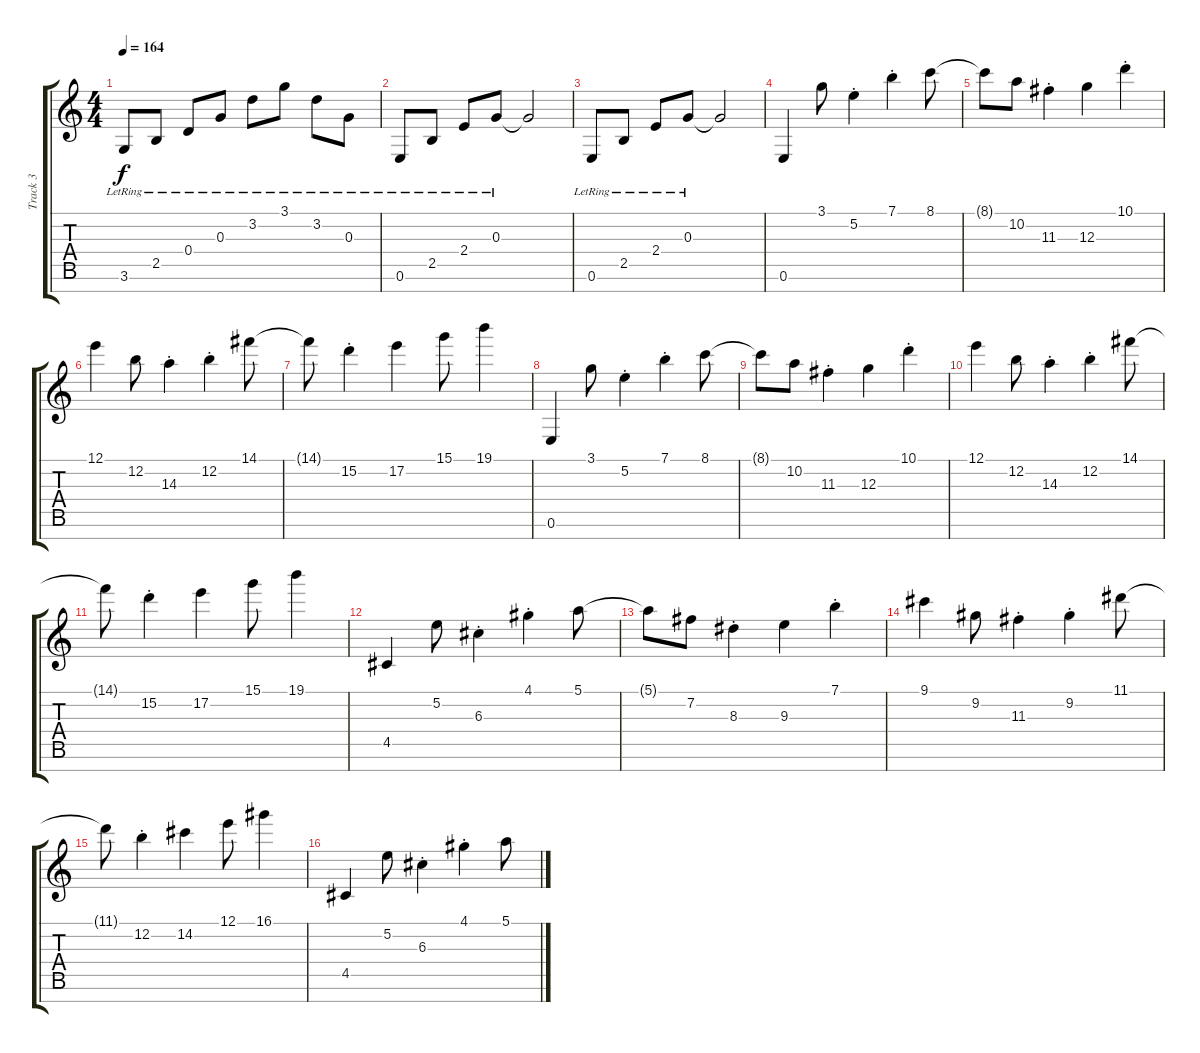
\track ("Track 3" "Track 3") {instrument acousticguitarsteel}
\staff {score tabs}
\tuning (E4 B3 G3 D3 A2 E2 B1) {hide}
\ts (4 4)
\tempo 164
\clef g2
\ks c
3.6{lr}.8{dy f} 2.5{lr}.8 0.4{lr}.8 0.3{lr}.8 3.2{lr}.8 3.1{lr}.8 3.2{lr}.8 0.3{lr}.8 |
0.6{lr}.8 2.5{lr}.8 2.4{lr}.8 0.3{lr}.8 0.3{t}.2 |
0.6{lr}.8 2.5{lr}.8 2.4{lr}.8 0.3{lr}.8 0.3{t}.2 |
0.6.4 3.1.8 5.2{st}.4 7.1{st}.4 8.1.8 |
8.1{t}.8 10.2.8 11.3{st}.4 12.3.4 10.1{st}.4 |
12.1.4 12.2.8 14.3{st}.4 12.2{st}.4 14.1.8 |
14.1{t}.8 15.2{st}.4 17.2.4 15.1.8 19.1.4 |
0.6.4 3.1.8 5.2{st}.4 7.1{st}.4 8.1.8 |
8.1{t}.8 10.2.8 11.3{st}.4 12.3.4 10.1{st}.4 |
12.1.4 12.2.8 14.3{st}.4 12.2{st}.4 14.1.8 |
14.1{t}.8 15.2{st}.4 17.2.4 15.1.8 19.1.4 |
4.5.4 5.2.8 6.3{st}.4 4.1{st}.4 5.1.8 |
5.1{t}.8 7.2.8 8.3{st}.4 9.3.4 7.1{st}.4 |
9.1.4 9.2.8 11.3{st}.4 9.2{st}.4 11.1.8 |
11.1{t}.8 12.2{st}.4 14.2.4 12.1.8 16.1.4 |
4.5.4 5.2.8 6.3{st}.4 4.1{st}.4 5.1.8
